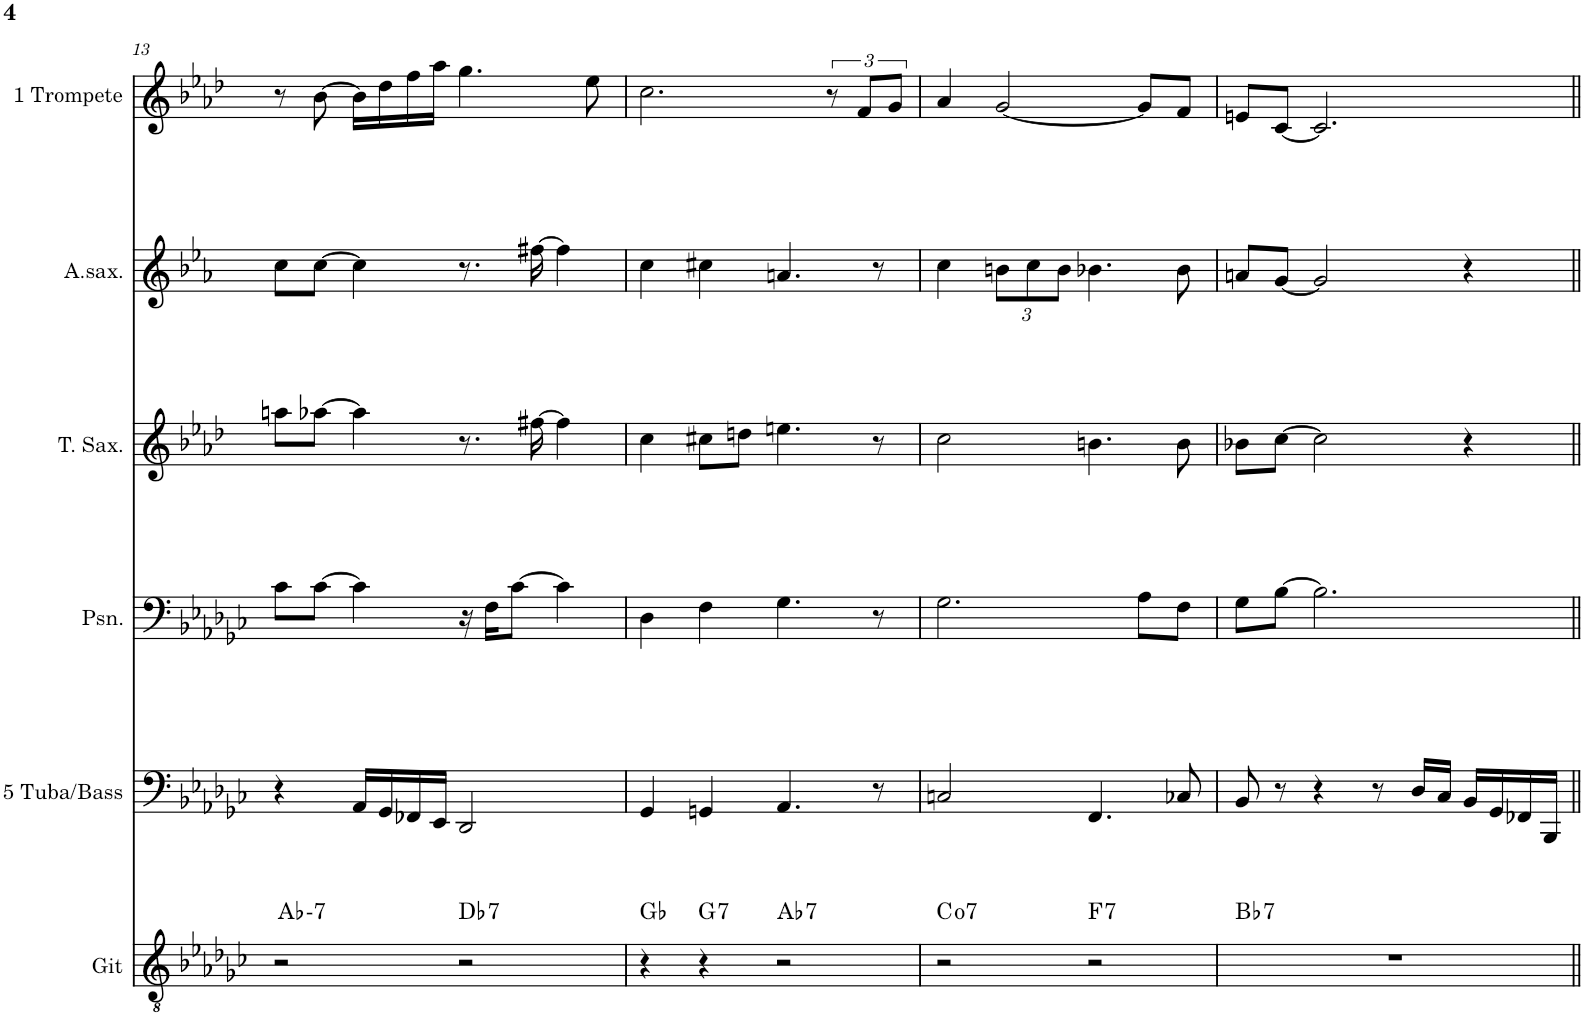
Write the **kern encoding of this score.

**kern	**harte	**kern	**kern	**kern	**kern	**kern
*part6	*part6	*part5	*part4	*part3	*part2	*part1
*staff6	*	*staff5	*staff4	*staff3	*staff2	*staff1
*I"Gitarre	*	*I"5 Tuba/Bass	*I"Posaune	*I"Tenorsaxophon	*I"Altsaxophon	*I"1 Trompete
*I'Git	*	*I'5 Tuba/Bass	*I'Psn.	*I'T. Sax.	*I'A.sax.	*I'1 Trompete
!!LO:PB:g=z
*clefGv2	*	*clefF4	*clefF4	*clefG2	*clefG2	*clefG2
*	*	*	*	*Trd8c14	*Trd5c9	*Trd1c2
*k[b-e-a-d-g-c-]	*	*k[b-e-a-d-g-c-]	*k[b-e-a-d-g-c-]	*k[b-e-a-d-]	*k[b-e-a-]	*k[b-e-a-d-]
*M4/4	*	*M4/4	*M4/4	*M4/4	*M4/4	*M4/4
=13	=13	=13	=13	=13	=13	=13
!	!LO:H:kt=7	!	!	!	!	!
2r	Ab:min7	4r	8c-\L	8aan\L	8cc\L	8r
.	.	.	[8c-\J	[8aa-X\J	[8cc\J	[8b-\
.	.	16AA-/LL	4c-\]	4aa-\]	4cc\]	16b-\LL]
.	.	16GG-/	.	.	.	16dd-\
.	.	16FF-X/	.	.	.	16ff\
.	.	16EE-/JJ	.	.	.	16aa-\JJ
!	!LO:H:kt=7	!	!	!	!	!
2r	Db:7	2DD-/	16r	8.r	8.r	4.gg\
.	.	.	16F\KL	.	.	.
.	.	.	[8c-\J	.	.	.
.	.	.	.	[16ff#X\	[16ff#X\	.
.	.	.	4c-\]	4ff#\]	4ff#\]	.
.	.	.	.	.	.	8ee-\
=14	=14	=14	=14	=14	=14	=14
4r	Gb:maj	4GG-/	4D-\	4cc\	4cc\	2.cc\
!	!LO:H:kt=7	!	!	!	!	!
4r	G:7	4GGn/	4F\	8cc#X\L	4cc#X\	.
.	.	.	.	8ddn\J	.	.
!	!LO:H:kt=7	!	!	!	!	!
2r	Ab:7	4.AA-/	4.G-\	4.een\	4.an/	.
.	.	.	.	.	.	12r
.	.	.	.	.	.	12f/L
.	.	8r	8r	8r	8r	.
.	.	.	.	.	.	12g/J
=15	=15	=15	=15	=15	=15	=15
!	!LO:H:kt=7	!	!	!	!	!
2r	C:dim7	2Cn/	2.G-\	2cc\	4cc\	4a-/
*	*	*	*	*	*Xbrackettup	*
.	.	.	.	.	12bn\L	[2g/
.	.	.	.	.	12cc\	.
.	.	.	.	.	12b\J	.
!	!LO:H:kt=7	!	!	!	!	!
2r	F:7	4.FF/	.	4.bn\	4.b-X\	.
.	.	.	8A-\L	.	.	8g/L]
.	.	8C-X/	8F\J	8b\	8b-\	8f/J
=16	=16	=16	=16	=16	=16	=16
!	!LO:H:kt=7	!	!	!	!	!
1r	Bb:7	8BB-/	8G-\L	8b-X\L	8an/L	8en/L
.	.	8r	[8B-\J	[8cc\J	[8g/J	[8c/J
.	.	4r	2.B-\]	2cc\]	2g/]	2.c/]
.	.	8r	.	.	.	.
.	.	16D-/LL	.	.	.	.
.	.	16C-/JJ	.	.	.	.
.	.	16BB-/LL	.	4r	4r	.
.	.	16GG-/	.	.	.	.
.	.	16FF-X/	.	.	.	.
.	.	16BBB-/JJ	.	.	.	.
=||	=||	=||	=||	=||	=||	=||
*-	*-	*-	*-	*-	*-	*-
